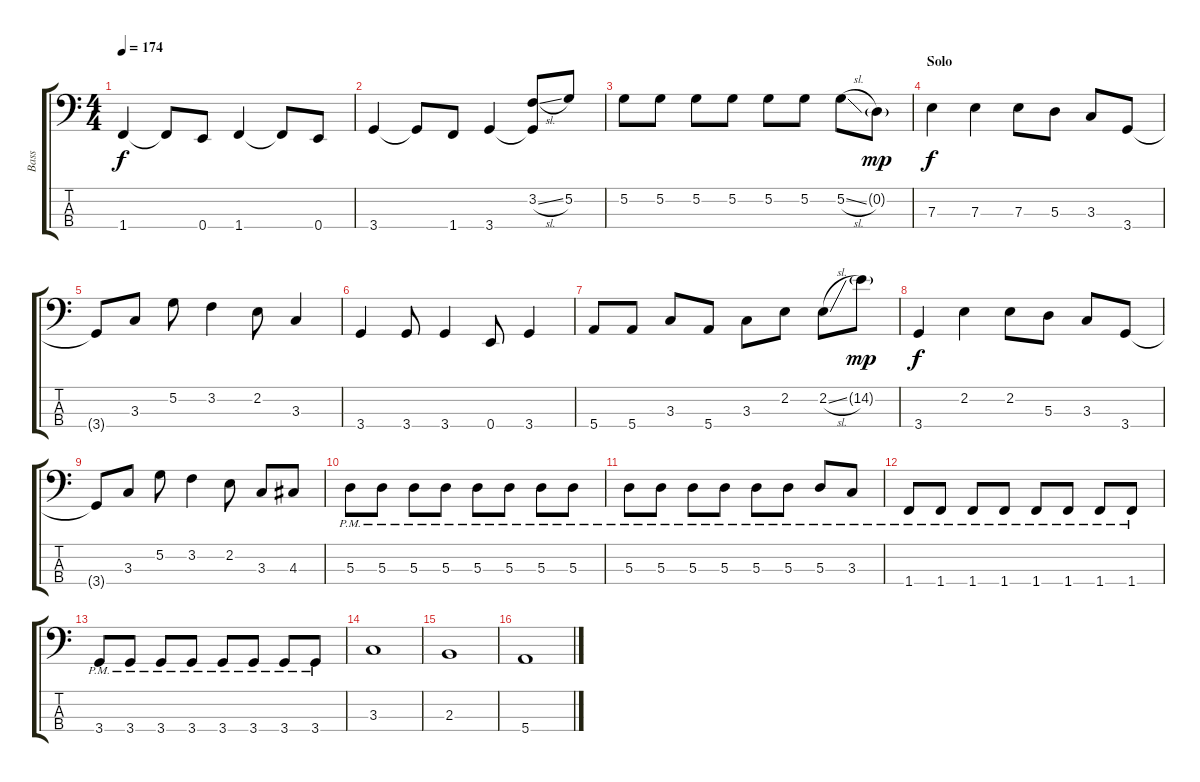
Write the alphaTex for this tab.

\track ("Bass" "Bass") {instrument electricbasspick}
\staff {score tabs}
\tuning (G2 D2 A1 E1) {hide}
\ts (4 4)
\tempo 174
\clef f4
\ks c
1.4.4{dy f} 1.4{t}.8 0.4.8 1.4.4 1.4{t}.8 0.4.8 |
3.4.4 3.4{t}.8 1.4.8 3.4.4 (3.2{sl} 3.4{t}).8 5.2.8 |
5.2.8 5.2.8 5.2.8 5.2.8 5.2.8 5.2.8 5.2{sl}.8 0.2{g}.8{dy mp} |
\section ("" "Solo")
7.3.4{dy f} 7.3.4 7.3.8 5.3.8 3.3.8 3.4.8 |
3.4{t}.8 3.3.8 5.2.8 3.2.4 2.2.8 3.3.4 |
3.4.4 3.4.8 3.4.4 0.4.8 3.4.4 |
5.4.8 5.4.8 3.3.8 5.4.8 3.3.8 2.2.8 2.2{sl}.8 14.2{g}.8{dy mp} |
3.4.4{dy f} 2.2.4 2.2.8 5.3.8 3.3.8 3.4.8 |
3.4{t}.8 3.3.8 5.2.8 3.2.4 2.2.8 3.3.8 4.3.8 |
5.3{pm}.8 5.3{pm}.8 5.3{pm}.8 5.3{pm}.8 5.3{pm}.8 5.3{pm}.8 5.3{pm}.8 5.3{pm}.8 |
5.3{pm}.8 5.3{pm}.8 5.3{pm}.8 5.3{pm}.8 5.3{pm}.8 5.3{pm}.8 5.3{pm}.8 3.3{pm}.8 |
1.4{pm}.8 1.4{pm}.8 1.4{pm}.8 1.4{pm}.8 1.4{pm}.8 1.4{pm}.8 1.4{pm}.8 1.4{pm}.8 |
3.4{pm}.8 3.4{pm}.8 3.4{pm}.8 3.4{pm}.8 3.4{pm}.8 3.4{pm}.8 3.4{pm}.8 3.4{pm}.8 |
3.3.1 |
2.3.1 |
5.4.1
